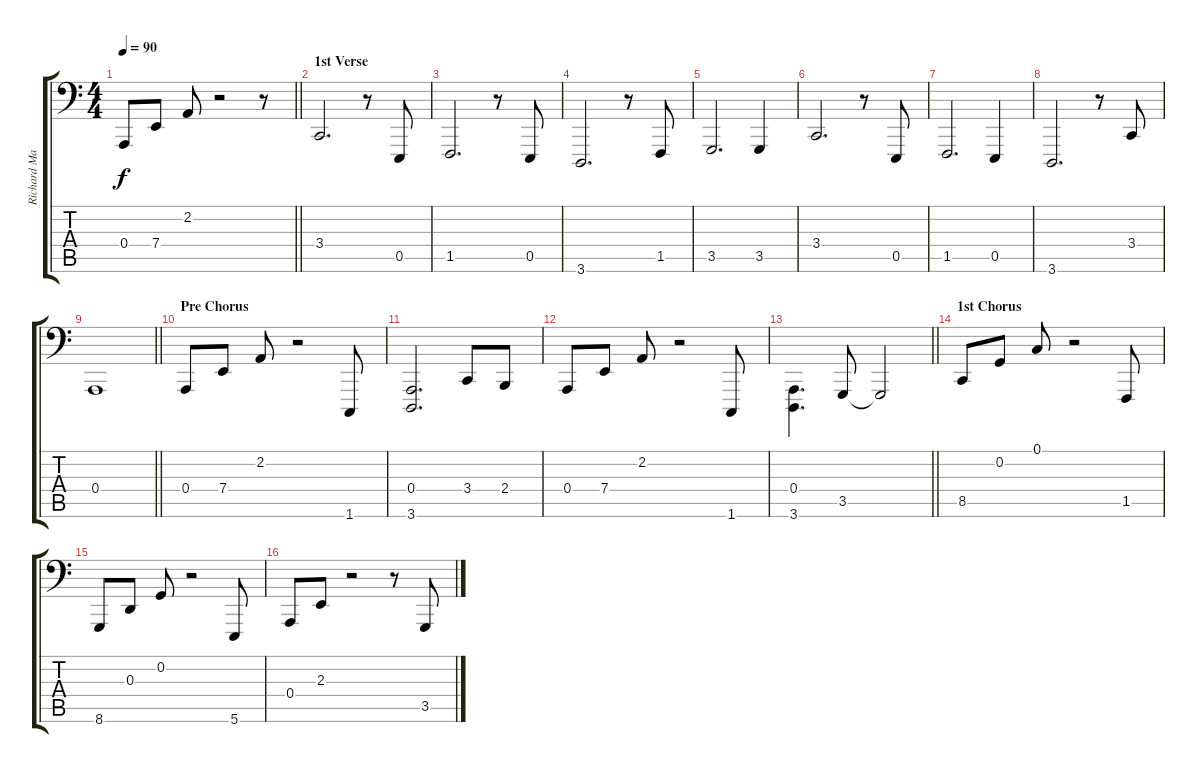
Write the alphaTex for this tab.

\track ("Richard Marx (Piano Left Hand)" "Richard Ma") {instrument acousticgrandpiano}
\staff {score tabs}
\tuning (C3 G2 D2 A1 E1 B0) {hide}
\ts (4 4)
\tempo 90
\clef f4
\barLineRight lightlight
\ks c
0.4.8{dy f} 7.4.8 2.2.8 r.2 r.8 |
\section ("" "1st Verse")
3.4.2{d} r.8 0.5.8 |
1.5.2{d} r.8 0.5.8 |
3.6.2{d} r.8 1.5.8 |
3.5.2{d} 3.5.4 |
3.4.2{d} r.8 0.5.8 |
1.5.2{d} 0.5.4 |
3.6.2{d} r.8 3.4.8 |
\barLineRight lightlight
0.4.1 |
\section ("" "Pre Chorus")
0.4.8 7.4.8 2.2.8 r.2 1.6.8 |
(0.4 3.6).2{d} 3.4.8 2.4.8 |
0.4.8 7.4.8 2.2.8 r.2 1.6.8 |
\barLineRight lightlight
(0.4 3.6).4{d beam Down} 3.5.8 3.5{t}.2 |
\section ("" "1st Chorus")
8.5.8 0.2.8 0.1.8 r.2 1.5.8 |
8.6.8 0.3.8 0.2.8 r.2 5.6.8 |
0.4.8 2.3.8 r.2 r.8 3.5.8
